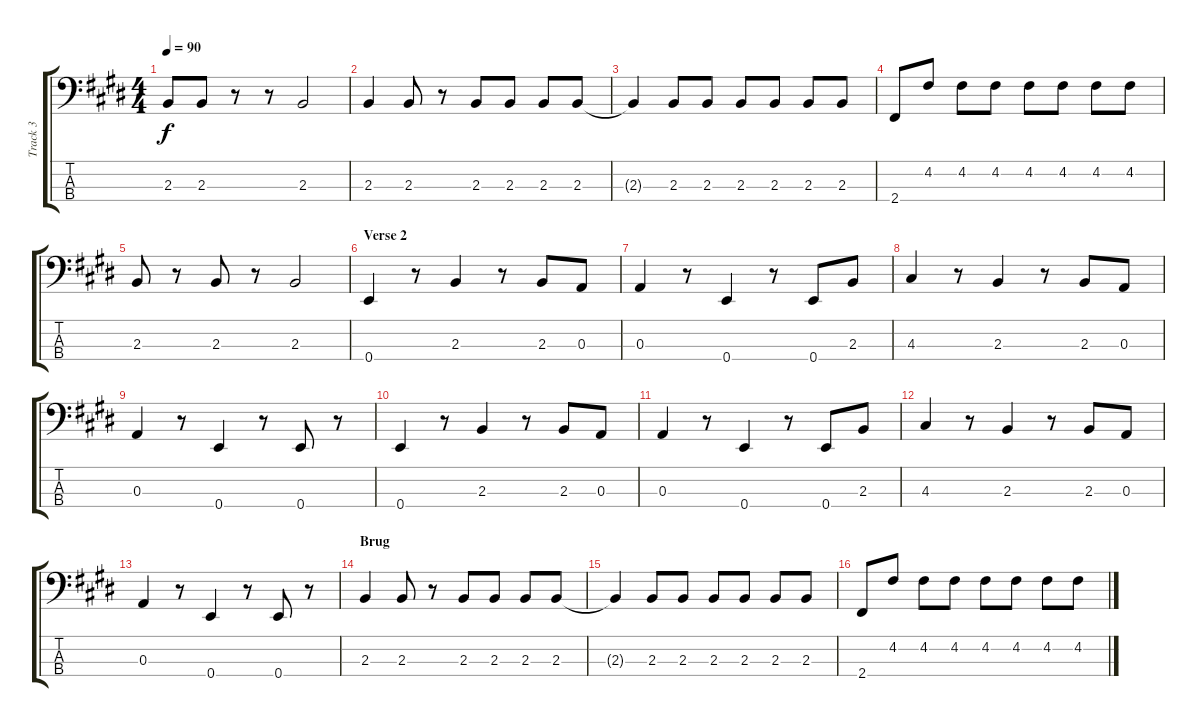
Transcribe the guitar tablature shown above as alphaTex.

\track ("Track 3" "Track 3") {instrument electricbassfinger}
\staff {score tabs}
\tuning (G2 D2 A1 E1) {hide}
\ts (4 4)
\tempo 90
\clef f4
\ks e
2.3.8{dy f} 2.3.8 r.8 r.8 2.3.2 |
2.3.4 2.3.8 r.8 2.3.8 2.3.8 2.3.8 2.3.8 |
2.3{t}.4 2.3.8 2.3.8 2.3.8 2.3.8 2.3.8 2.3.8 |
2.4.8 4.2.8 4.2.8 4.2.8 4.2.8 4.2.8 4.2.8 4.2.8 |
2.3.8 r.8 2.3.8 r.8 2.3.2 |
\section ("" "Verse 2")
0.4.4 r.8 2.3.4 r.8 2.3.8 0.3.8 |
0.3.4 r.8 0.4.4 r.8 0.4.8 2.3.8 |
4.3.4 r.8 2.3.4 r.8 2.3.8 0.3.8 |
0.3.4 r.8 0.4.4 r.8 0.4.8 r.8 |
0.4.4 r.8 2.3.4 r.8 2.3.8 0.3.8 |
0.3.4 r.8 0.4.4 r.8 0.4.8 2.3.8 |
4.3.4 r.8 2.3.4 r.8 2.3.8 0.3.8 |
0.3.4 r.8 0.4.4 r.8 0.4.8 r.8 |
\section ("" "Brug")
2.3.4 2.3.8 r.8 2.3.8 2.3.8 2.3.8 2.3.8 |
2.3{t}.4 2.3.8 2.3.8 2.3.8 2.3.8 2.3.8 2.3.8 |
2.4.8 4.2.8 4.2.8 4.2.8 4.2.8 4.2.8 4.2.8 4.2.8
